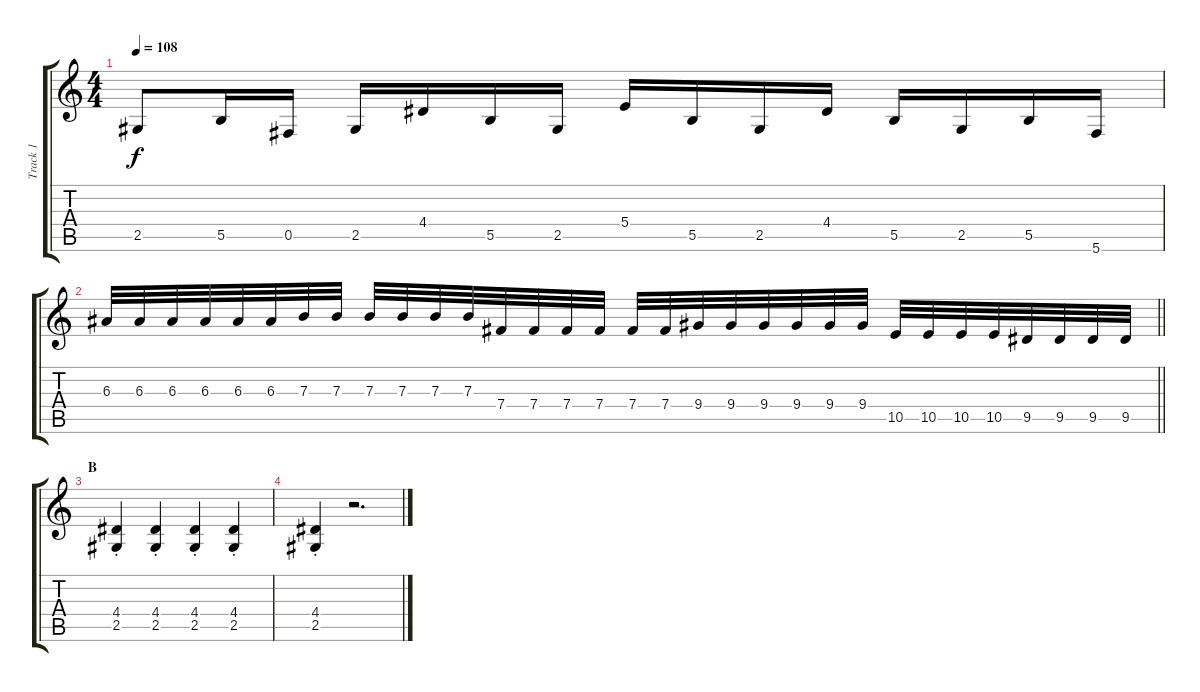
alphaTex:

\track ("Track 1" "Track 1") {instrument overdrivenguitar}
\staff {score tabs}
\tuning (Db4 Ab3 E3 B2 Gb2 Db2) {hide}
\ts (4 4)
\tempo 108
\clef g2
\ks c
2.5.8{dy f} 5.5.16 0.5.16 2.5.16 4.4.16 5.5.16 2.5.16 5.4.16 5.5.16 2.5.16 4.4.16 5.5.16 2.5.16 5.5.16 5.6.16 |
\barLineRight lightlight
6.3.32 6.3.32 6.3.32 6.3.32 6.3.32 6.3.32 7.3.32 7.3.32 7.3.32 7.3.32 7.3.32 7.3.32 7.4.32 7.4.32 7.4.32 7.4.32 7.4.32 7.4.32 9.4.32 9.4.32 9.4.32 9.4.32 9.4.32 9.4.32 10.5.32 10.5.32 10.5.32 10.5.32 9.5.32 9.5.32 9.5.32 9.5.32 |
\section ("" "B")
(4.4{st} 2.5{st}).4 (4.4{st} 2.5{st}).4 (4.4{st} 2.5{st}).4 (4.4{st} 2.5{st}).4 |
(4.4{st} 2.5{st}).4 r.2{d}
